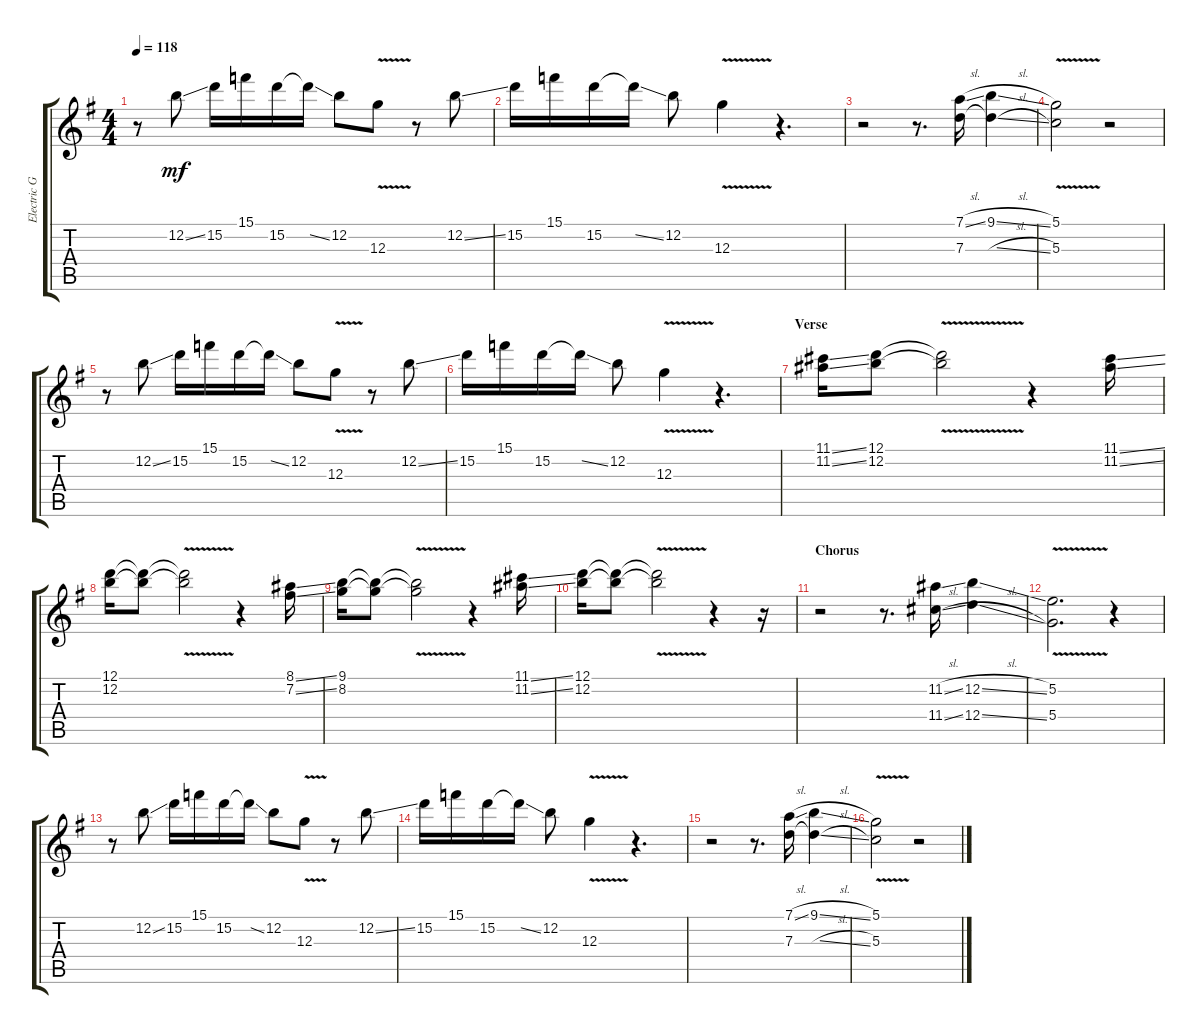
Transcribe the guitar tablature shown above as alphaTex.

\track ("Electric Guitar" "Electric G") {instrument overdrivenguitar}
\staff {score tabs}
\tuning (D4 B3 G3 D3 G2 D2) {hide}
\ts (4 4)
\tempo 118
\clef g2
\ks g
r.8{dy mf} 12.2{ss}.8 15.2.16 15.1.16 15.2.16 15.2{ss t}.16 12.2.8 12.3{v}.8 r.8 12.2{ss}.8 |
15.2.16 15.1.16 15.2.16 15.2{ss t}.16 12.2.8 12.3{v}.4 r.4{d} |
r.2 r.8{d} (7.1{sl} 7.3).16 (9.1{sl} 7.3{sl t}).4 |
(5.1{v} 5.3{v}).2 r.2 |
r.8 12.2{ss}.8 15.2.16 15.1.16 15.2.16 15.2{ss t}.16 12.2.8 12.3{v}.8 r.8 12.2{ss}.8 |
15.2.16 15.1.16 15.2.16 15.2{ss t}.16 12.2.8 12.3{v}.4 r.4{d} |
\section ("" "Verse")
(11.1{ss} 11.2{ss}).16 (12.1 12.2).8 (12.1{v t} 12.2{v t}).2 r.4 (11.1{ss} 11.2{ss}).16 |
(12.1 12.2).16 (12.1{t} 12.2{t}).8 (12.1{v t} 12.2{v t}).2 r.4 (8.1{ss} 7.2{ss}).16 |
(9.1 8.2).16 (9.1{t} 8.2{t}).8 (9.1{v t} 8.2{v t}).2 r.4 (11.1{ss} 11.2{ss}).16 |
(12.1 12.2).16 (12.1{t} 12.2{t}).8 (12.1{v t} 12.2{v t}).2 r.4 r.16 |
\section ("" "Chorus")
r.2 r.8{d} (11.2{sl} 11.4{sl}).16 (12.2{sl} 12.4{sl}).4 |
(5.2{v} 5.4{v}).2{d} r.4 |
r.8 12.2{ss}.8 15.2.16 15.1.16 15.2.16 15.2{ss t}.16 12.2.8 12.3{v}.8 r.8 12.2{ss}.8 |
15.2.16 15.1.16 15.2.16 15.2{ss t}.16 12.2.8 12.3{v}.4 r.4{d} |
r.2 r.8{d} (7.1{sl} 7.3).16 (9.1{sl} 7.3{sl t}).4 |
(5.1{v} 5.3{v}).2 r.2
